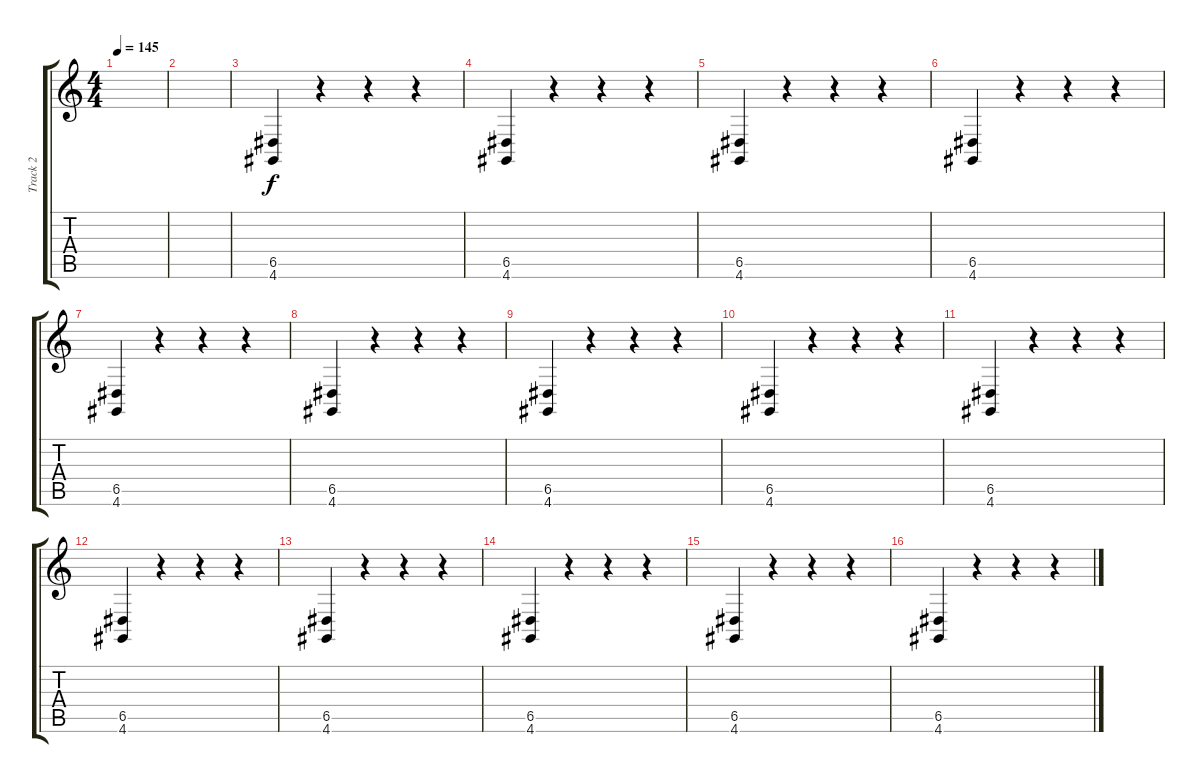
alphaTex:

\track ("Track 2" "Track 2") {instrument lead2sawtooth}
\staff {score tabs}
\tuning (E4 B3 G3 D3 A2 E2) {hide}
\ts (4 4)
\tempo 145
\clef g2
\ks c
|
|
(6.5 4.6).4 r.4 r.4 r.4 |
(6.5 4.6).4 r.4 r.4 r.4 |
(6.5 4.6).4 r.4 r.4 r.4 |
(6.5 4.6).4 r.4 r.4 r.4 |
(6.5 4.6).4 r.4 r.4 r.4 |
(6.5 4.6).4 r.4 r.4 r.4 |
(6.5 4.6).4 r.4 r.4 r.4 |
(6.5 4.6).4 r.4 r.4 r.4 |
(6.5 4.6).4 r.4 r.4 r.4 |
(6.5 4.6).4 r.4 r.4 r.4 |
(6.5 4.6).4 r.4 r.4 r.4 |
(6.5 4.6).4 r.4 r.4 r.4 |
(6.5 4.6).4 r.4 r.4 r.4 |
(6.5 4.6).4 r.4 r.4 r.4
